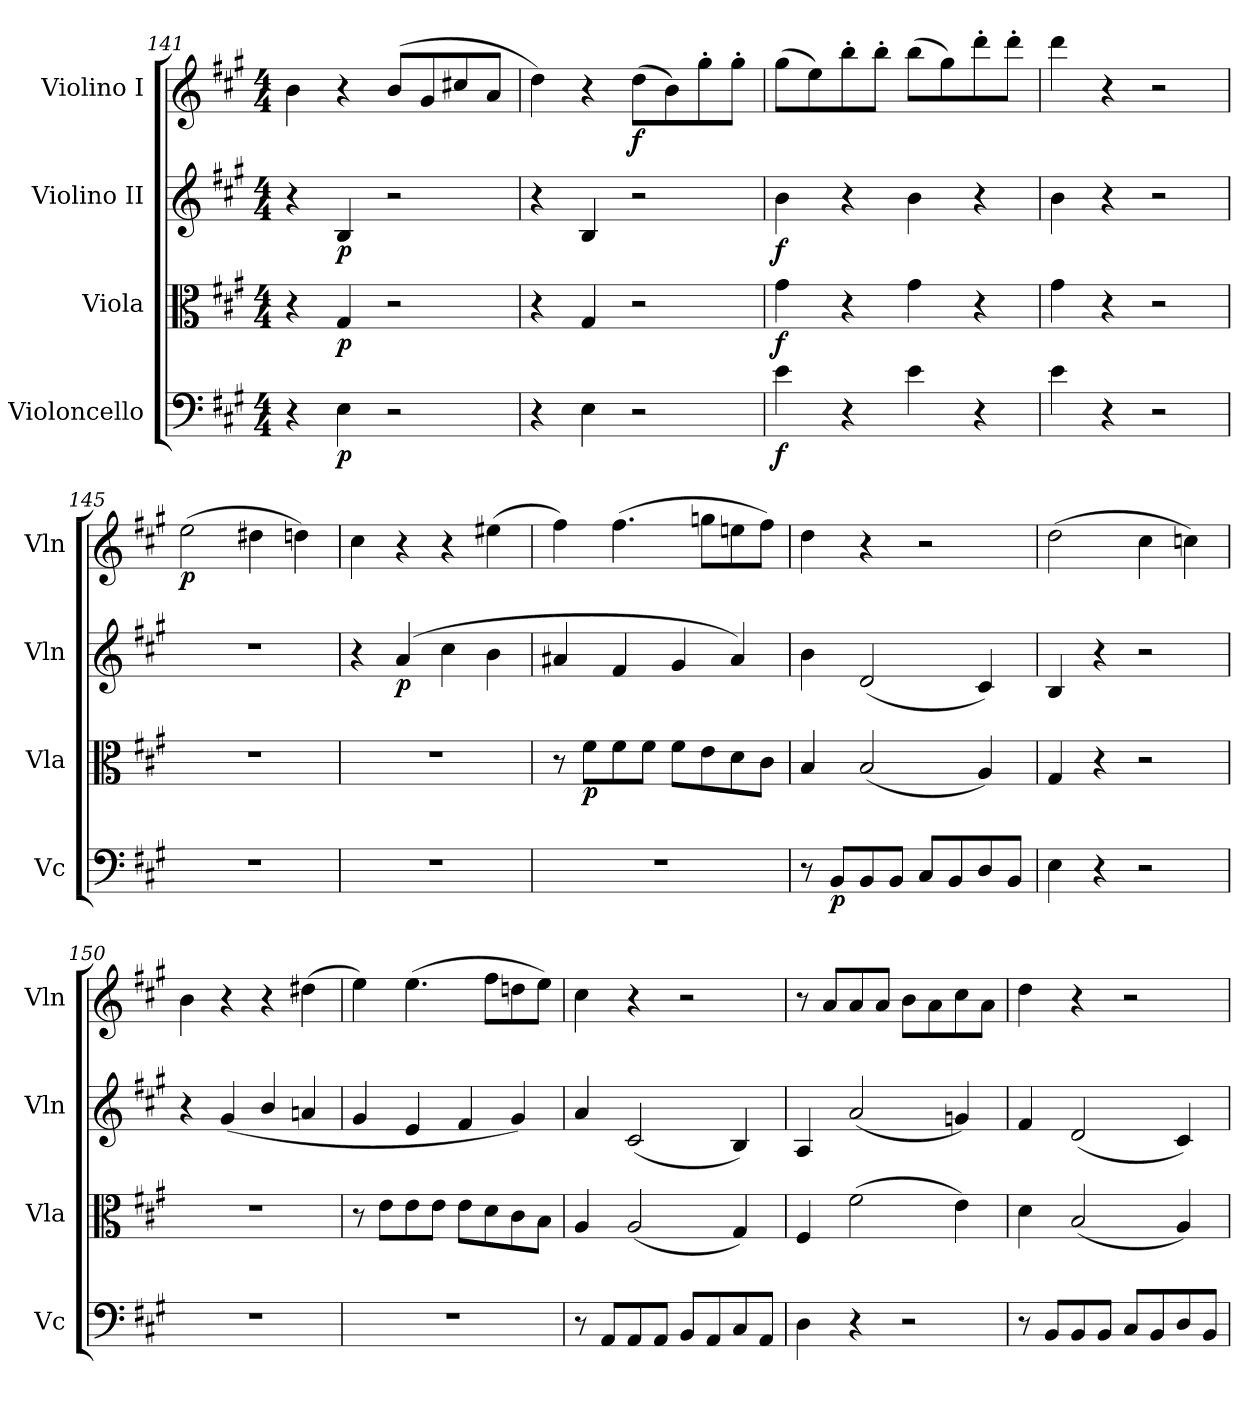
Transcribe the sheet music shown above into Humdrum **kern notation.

**kern	**dynam	**kern	**dynam	**kern	**dynam	**kern	**dynam
*part4	*part4	*part3	*part3	*part2	*part2	*part1	*part1
*staff4	*staff4	*staff3	*staff3	*staff2	*staff2	*staff1	*staff1
*I"Violoncello	*	*I"Viola	*	*I"Violino II	*	*I"Violino I	*
*I'Vc	*	*I'Vla	*	*I'Vln	*	*I'Vln	*
*clefF4	*	*clefC3	*	*clefG2	*	*clefG2	*
*k[f#c#g#]	*	*k[f#c#g#]	*	*k[f#c#g#]	*	*k[f#c#g#]	*
*A:	*	*A:	*	*A:	*	*A:	*
*M4/4	*	*M4/4	*	*M4/4	*	*M4/4	*
=141	=141	=141	=141	=141	=141	=141	=141
4r	.	4r	.	4r	.	4b	.
4E	p	4G#	p	4B	p	4r	.
2r	.	2r	.	2r	.	(8bL	.
.	.	.	.	.	.	8g#	.
.	.	.	.	.	.	8cc#X	.
.	.	.	.	.	.	8aJ	.
=142	=142	=142	=142	=142	=142	=142	=142
4r	.	4r	.	4r	.	4dd)	.
4E	.	4G#	.	4B	.	4r	.
2r	.	2r	.	2r	.	(8ddL	f
.	.	.	.	.	.	8b)	.
.	.	.	.	.	.	8gg#'	.
.	.	.	.	.	.	8gg#'J	.
=143	=143	=143	=143	=143	=143	=143	=143
4e	f	4g#	f	4b	f	(8gg#L	.
.	.	.	.	.	.	8ee)	.
4r	.	4r	.	4r	.	8bb'	.
.	.	.	.	.	.	8bb'J	.
4e	.	4g#	.	4b	.	(8bbL	.
.	.	.	.	.	.	8gg#)	.
4r	.	4r	.	4r	.	8ddd'	.
.	.	.	.	.	.	8ddd'J	.
!!LO:LB:g=z
=144	=144	=144	=144	=144	=144	=144	=144
4e	.	4g#	.	4b	.	4ddd	.
4r	.	4r	.	4r	.	4r	.
2r	.	2r	.	2r	.	2r	.
=145	=145	=145	=145	=145	=145	=145	=145
1r	.	1r	.	1r	.	(2ee	p
.	.	.	.	.	.	4dd#X	.
.	.	.	.	.	.	4ddn)	.
=146	=146	=146	=146	=146	=146	=146	=146
1r	.	1r	.	4r	.	4cc#	.
.	.	.	.	(4a	p	4r	.
.	.	.	.	4cc#	.	4r	.
.	.	.	.	4b	.	(4ee#X	.
=147	=147	=147	=147	=147	=147	=147	=147
1r	.	8r	.	4a#X	.	4ff#)	.
.	.	8f#L	p	.	.	.	.
.	.	8f#	.	4f#	.	(4.ff#	.
.	.	8f#J	.	.	.	.	.
.	.	8f#L	.	4g#	.	.	.
.	.	8e	.	.	.	8ggnL	.
.	.	8d	.	4a#)	.	8een	.
.	.	8c#J	.	.	.	8ff#J)	.
=148	=148	=148	=148	=148	=148	=148	=148
8r	.	4B	.	4b	.	4dd	.
8BBL	p	.	.	.	.	.	.
8BB	.	(2B	.	(2d	.	4r	.
8BBJ	.	.	.	.	.	.	.
8C#L	.	.	.	.	.	2r	.
8BB	.	.	.	.	.	.	.
8D	.	4A)	.	4c#)	.	.	.
8BBJ	.	.	.	.	.	.	.
=149	=149	=149	=149	=149	=149	=149	=149
4E	.	4G#	.	4B	.	(2dd	.
4r	.	4r	.	4r	.	.	.
2r	.	2r	.	2r	.	4cc#	.
.	.	.	.	.	.	4ccn)	.
!!LO:PB:g=z
=150	=150	=150	=150	=150	=150	=150	=150
1r	.	1r	.	4r	.	4b	.
.	.	.	.	(4g#	.	4r	.
.	.	.	.	4b/	.	4r	.
.	.	.	.	4an	.	(4dd#X	.
=151	=151	=151	=151	=151	=151	=151	=151
1r	.	8r	.	4g#	.	4ee)	.
.	.	8eL	.	.	.	.	.
.	.	8e	.	4e	.	(4.ee	.
.	.	8eJ	.	.	.	.	.
.	.	8eL	.	4f#	.	.	.
.	.	8d	.	.	.	8ff#L	.
.	.	8c#	.	4g#)	.	8ddn	.
.	.	8BJ	.	.	.	8eeJ)	.
=152	=152	=152	=152	=152	=152	=152	=152
8r	.	4A	.	4a	.	4cc#	.
8AAL	.	.	.	.	.	.	.
8AA	.	(2A	.	(2c#	.	4r	.
8AAJ	.	.	.	.	.	.	.
8BBL	.	.	.	.	.	2r	.
8AA	.	.	.	.	.	.	.
8C#	.	4G#)	.	4B)	.	.	.
8AAJ	.	.	.	.	.	.	.
=153	=153	=153	=153	=153	=153	=153	=153
4D	.	4F#	.	4A	.	8r	.
.	.	.	.	.	.	8aL	.
4r	.	(2f#	.	(2a	.	8a	.
.	.	.	.	.	.	8aJ	.
2r	.	.	.	.	.	8b\L	.
.	.	.	.	.	.	8a\	.
.	.	4e)	.	4gn)	.	8cc#\	.
.	.	.	.	.	.	8a\J	.
=154	=154	=154	=154	=154	=154	=154	=154
8r	.	4d	.	4f#	.	4dd	.
8BBL	.	.	.	.	.	.	.
8BB	.	(2B	.	(2d	.	4r	.
8BBJ	.	.	.	.	.	.	.
8C#L	.	.	.	.	.	2r	.
8BB	.	.	.	.	.	.	.
8D	.	4A)	.	4c#)	.	.	.
8BBJ	.	.	.	.	.	.	.
=	=	=	=	=	=	=	=
*-	*-	*-	*-	*-	*-	*-	*-
